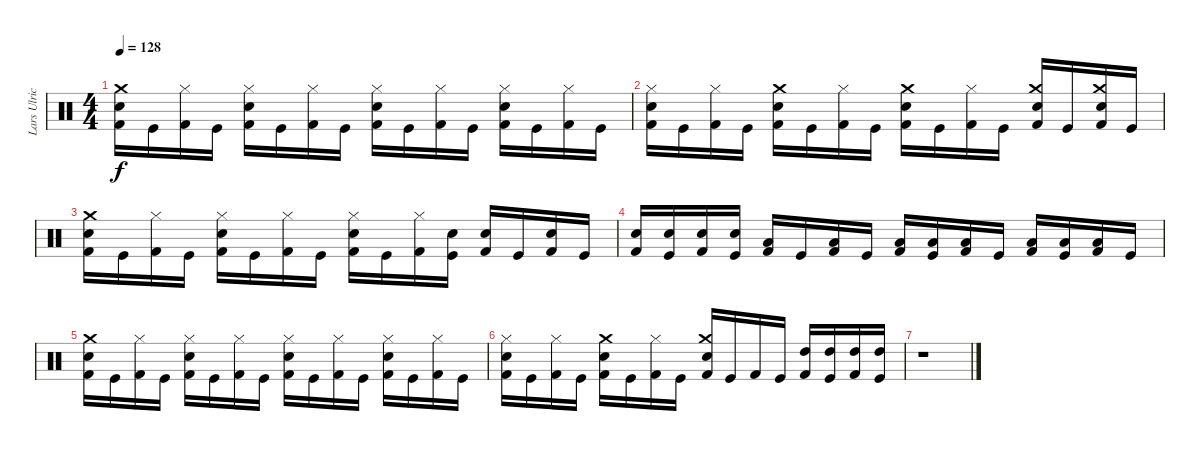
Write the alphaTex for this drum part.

\track ("Lars Ulrich" "Lars Ulric") {instrument percussion}
\staff {score}
\articulation defaults
\ts (4 4)
\tempo 128
\clef neutral
\ks c
("Snare (hit) 2" "Crash medium (hit)" "Kick (hit) 2").16{dy f volume 6} "Kick (hit)".16 ("Hi-Hat (closed)" "Kick (hit) 2").16 "Kick (hit)".16 ("Snare (hit) 2" "Hi-Hat (closed)" "Kick (hit) 2").16 "Kick (hit)".16 ("Hi-Hat (closed)" "Kick (hit) 2").16 "Kick (hit)".16 ("Snare (hit) 2" "Hi-Hat (closed)" "Kick (hit) 2").16 "Kick (hit)".16 ("Hi-Hat (closed)" "Kick (hit) 2").16 "Kick (hit)".16 ("Snare (hit) 2" "Hi-Hat (closed)" "Kick (hit) 2").16 "Kick (hit)".16 ("Hi-Hat (closed)" "Kick (hit) 2").16 "Kick (hit)".16 |
("Snare (hit) 2" "Hi-Hat (closed)" "Kick (hit) 2").16 "Kick (hit)".16 ("Hi-Hat (closed)" "Kick (hit) 2").16 "Kick (hit)".16 ("Crash medium (hit)" "Snare (hit) 2" "Kick (hit) 2").16 "Kick (hit)".16 ("Hi-Hat (closed)" "Kick (hit) 2").16 "Kick (hit)".16 ("Crash medium (hit)" "Snare (hit) 2" "Kick (hit) 2").16 "Kick (hit)".16 ("Hi-Hat (closed)" "Kick (hit) 2").16 "Kick (hit)".16 ("Crash medium (hit)" "Snare (hit) 2" "Kick (hit) 2").16 "Kick (hit)".16 ("Crash medium (hit)" "Snare (hit) 2" "Kick (hit) 2").16 "Kick (hit)".16 |
("Snare (hit) 2" "Crash medium (hit)" "Kick (hit) 2").16{volume 5} "Kick (hit)".16 ("Hi-Hat (closed)" "Kick (hit) 2").16 "Kick (hit)".16 ("Snare (hit) 2" "Hi-Hat (closed)" "Kick (hit) 2").16 "Kick (hit)".16 ("Hi-Hat (closed)" "Kick (hit) 2").16 "Kick (hit)".16 ("Snare (hit) 2" "Hi-Hat (closed)" "Kick (hit) 2").16 "Kick (hit)".16 ("Hi-Hat (closed)" "Kick (hit) 2").16 ("Snare (hit) 2" "Kick (hit)").16 ("Snare (hit) 2" "Kick (hit) 2").16 "Kick (hit)".16 ("Snare (hit) 2" "Kick (hit) 2").16 "Kick (hit)".16 |
("Snare (hit) 2" "Kick (hit) 2").16 ("Snare (hit) 2" "Kick (hit)").16 ("Snare (hit) 2" "Kick (hit) 2").16 ("Snare (hit) 2" "Kick (hit)").16 ("Low Tom (hit)" "Kick (hit) 2").16 "Kick (hit)".16 ("Low Tom (hit)" "Kick (hit) 2").16 "Kick (hit)".16 ("Low Tom (hit)" "Kick (hit) 2").16 ("Low Tom (hit)" "Kick (hit)").16 ("Low Tom (hit)" "Kick (hit) 2").16 "Kick (hit)".16 ("Low Tom (hit)" "Kick (hit) 2").16 ("Low Tom (hit)" "Kick (hit)").16 ("Low Tom (hit)" "Kick (hit) 2").16 "Kick (hit)".16 |
("Crash medium (hit)" "Snare (hit) 2" "Kick (hit) 2").16{volume 2} "Kick (hit)".16 ("Hi-Hat (closed)" "Kick (hit) 2").16 "Kick (hit)".16 ("Snare (hit) 2" "Hi-Hat (closed)" "Kick (hit) 2").16 "Kick (hit)".16 ("Hi-Hat (closed)" "Kick (hit) 2").16 "Kick (hit)".16 ("Snare (hit) 2" "Hi-Hat (closed)" "Kick (hit) 2").16 "Kick (hit)".16 ("Hi-Hat (closed)" "Kick (hit) 2").16 "Kick (hit)".16 ("Snare (hit) 2" "Hi-Hat (closed)" "Kick (hit) 2").16 "Kick (hit)".16 ("Hi-Hat (closed)" "Kick (hit) 2").16 "Kick (hit)".16 |
("Snare (hit) 2" "Hi-Hat (closed)" "Kick (hit) 2").16 "Kick (hit)".16 ("Hi-Hat (closed)" "Kick (hit) 2").16 "Kick (hit)".16 ("Crash medium (hit)" "Snare (hit) 2" "Kick (hit) 2").16 "Kick (hit)".16 ("Hi-Hat (closed)" "Kick (hit) 2").16 "Kick (hit)".16 ("Snare (hit) 2" "Crash medium (hit)" "Kick (hit) 2").16 "Kick (hit)".16 "Kick (hit) 2".16 "Kick (hit)".16 ("High Tom (hit)" "Kick (hit) 2").16 ("High Tom (hit)" "Kick (hit)").16 ("High Tom (hit)" "Kick (hit) 2").16 ("High Tom (hit)" "Kick (hit)").16 |
r.1
